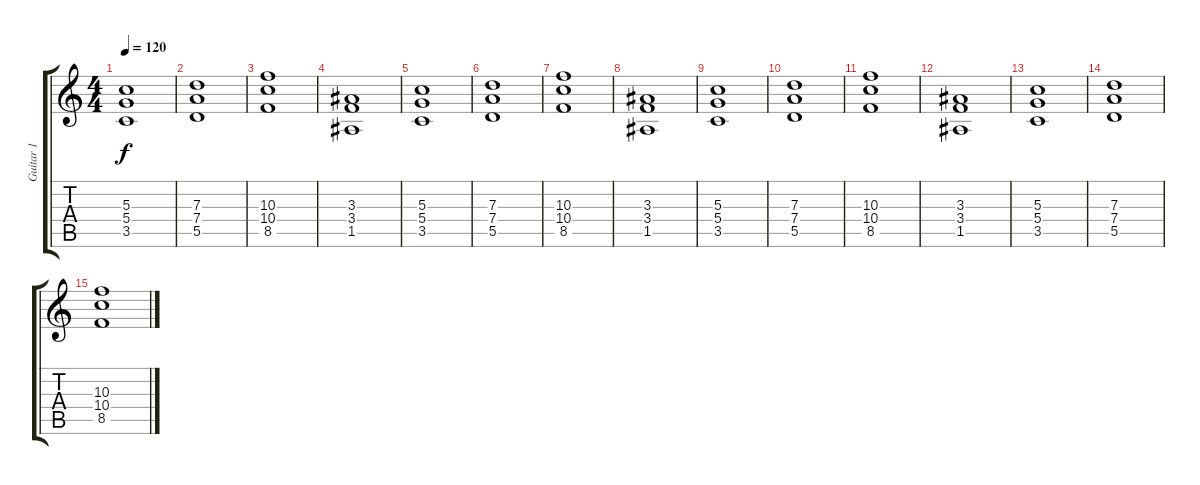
\track ("Guitar 1" "Guitar 1") {instrument electricguitarclean}
\staff {score tabs}
\tuning (E4 B3 G3 D3 A2 D2) {hide}
\ts (4 4)
\tempo 120
\clef g2
\ks c
(5.3 5.4 3.5).1{dy f} |
(7.3 7.4 5.5).1 |
(10.3 10.4 8.5).1 |
(3.3 3.4 1.5).1 |
(5.3 5.4 3.5).1 |
(7.3 7.4 5.5).1 |
(10.3 10.4 8.5).1 |
(3.3 3.4 1.5).1 |
(5.3 5.4 3.5).1 |
(7.3 7.4 5.5).1 |
(10.3 10.4 8.5).1 |
(3.3 3.4 1.5).1 |
(5.3 5.4 3.5).1 |
(7.3 7.4 5.5).1 |
(10.3 10.4 8.5).1
